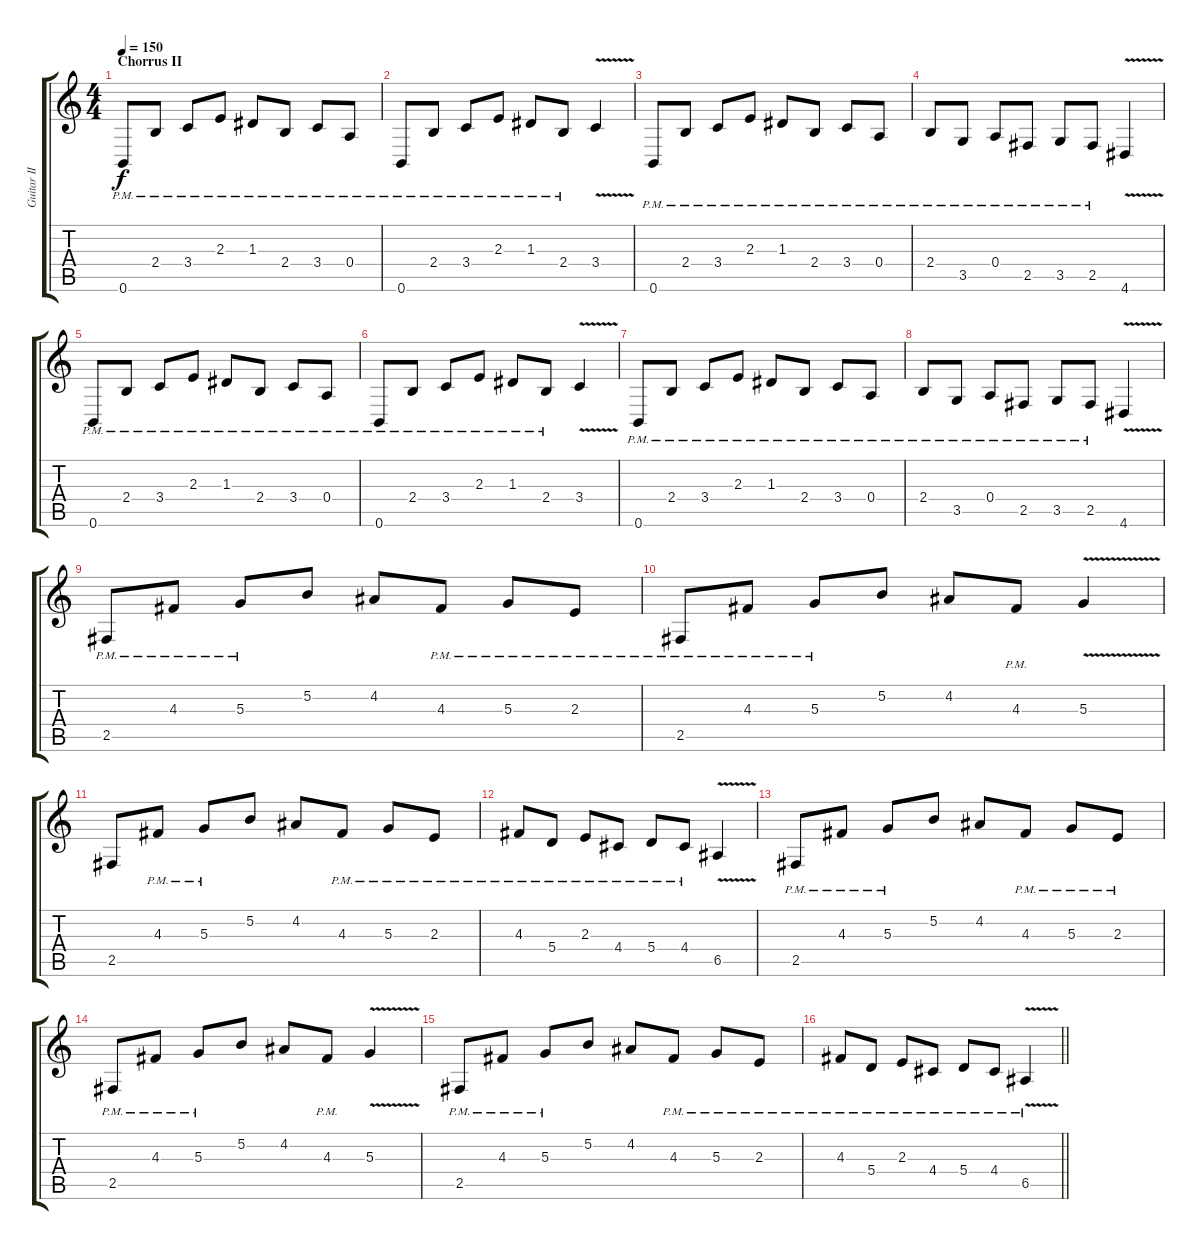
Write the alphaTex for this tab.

\track ("Guitar II" "Guitar II") {instrument distortionguitar}
\staff {score tabs}
\tuning (B3 Gb3 D3 A2 E2 B1) {hide}
\ts (4 4)
\section ("" "Chorrus II")
\tempo 150
\clef g2
\ks c
0.6{pm}.8{dy f} 2.4{pm}.8 3.4{pm}.8 2.3{pm}.8 1.3{pm}.8 2.4{pm}.8 3.4{pm}.8 0.4{pm}.8 |
0.6{pm}.8 2.4{pm}.8 3.4{pm}.8 2.3{pm}.8 1.3{pm}.8 2.4{pm}.8 3.4{v}.4 |
0.6{pm}.8 2.4{pm}.8 3.4{pm}.8 2.3{pm}.8 1.3{pm}.8 2.4{pm}.8 3.4{pm}.8 0.4{pm}.8 |
2.4{pm}.8 3.5{pm}.8 0.4{pm}.8 2.5{pm}.8 3.5{pm}.8 2.5{pm}.8 4.6{v}.4 |
0.6{pm}.8 2.4{pm}.8 3.4{pm}.8 2.3{pm}.8 1.3{pm}.8 2.4{pm}.8 3.4{pm}.8 0.4{pm}.8 |
0.6{pm}.8 2.4{pm}.8 3.4{pm}.8 2.3{pm}.8 1.3{pm}.8 2.4{pm}.8 3.4{v}.4 |
0.6{pm}.8 2.4{pm}.8 3.4{pm}.8 2.3{pm}.8 1.3{pm}.8 2.4{pm}.8 3.4{pm}.8 0.4{pm}.8 |
2.4{pm}.8 3.5{pm}.8 0.4{pm}.8 2.5{pm}.8 3.5{pm}.8 2.5{pm}.8 4.6{v}.4 |
2.5{pm}.8 4.3{pm}.8 5.3{pm}.8 5.2.8 4.2.8 4.3{pm}.8 5.3{pm}.8 2.3{pm}.8 |
2.5{pm}.8 4.3{pm}.8 5.3{pm}.8 5.2.8 4.2.8 4.3{pm}.8 5.3{v}.4 |
2.5.8 4.3{pm}.8 5.3{pm}.8 5.2.8 4.2.8 4.3{pm}.8 5.3{pm}.8 2.3{pm}.8 |
4.3{pm}.8 5.4{pm}.8 2.3{pm}.8 4.4{pm}.8 5.4{pm}.8 4.4{pm}.8 6.5{v}.4 |
2.5{pm}.8 4.3{pm}.8 5.3{pm}.8 5.2.8 4.2.8 4.3{pm}.8 5.3{pm}.8 2.3{pm}.8 |
2.5{pm}.8 4.3{pm}.8 5.3{pm}.8 5.2.8 4.2.8 4.3{pm}.8 5.3{v}.4 |
2.5{pm}.8 4.3{pm}.8 5.3{pm}.8 5.2.8 4.2.8 4.3{pm}.8 5.3{pm}.8 2.3{pm}.8 |
\barLineRight lightlight
4.3{pm}.8 5.4{pm}.8 2.3{pm}.8 4.4{pm}.8 5.4{pm}.8 4.4{pm}.8 6.5{v pm}.4
